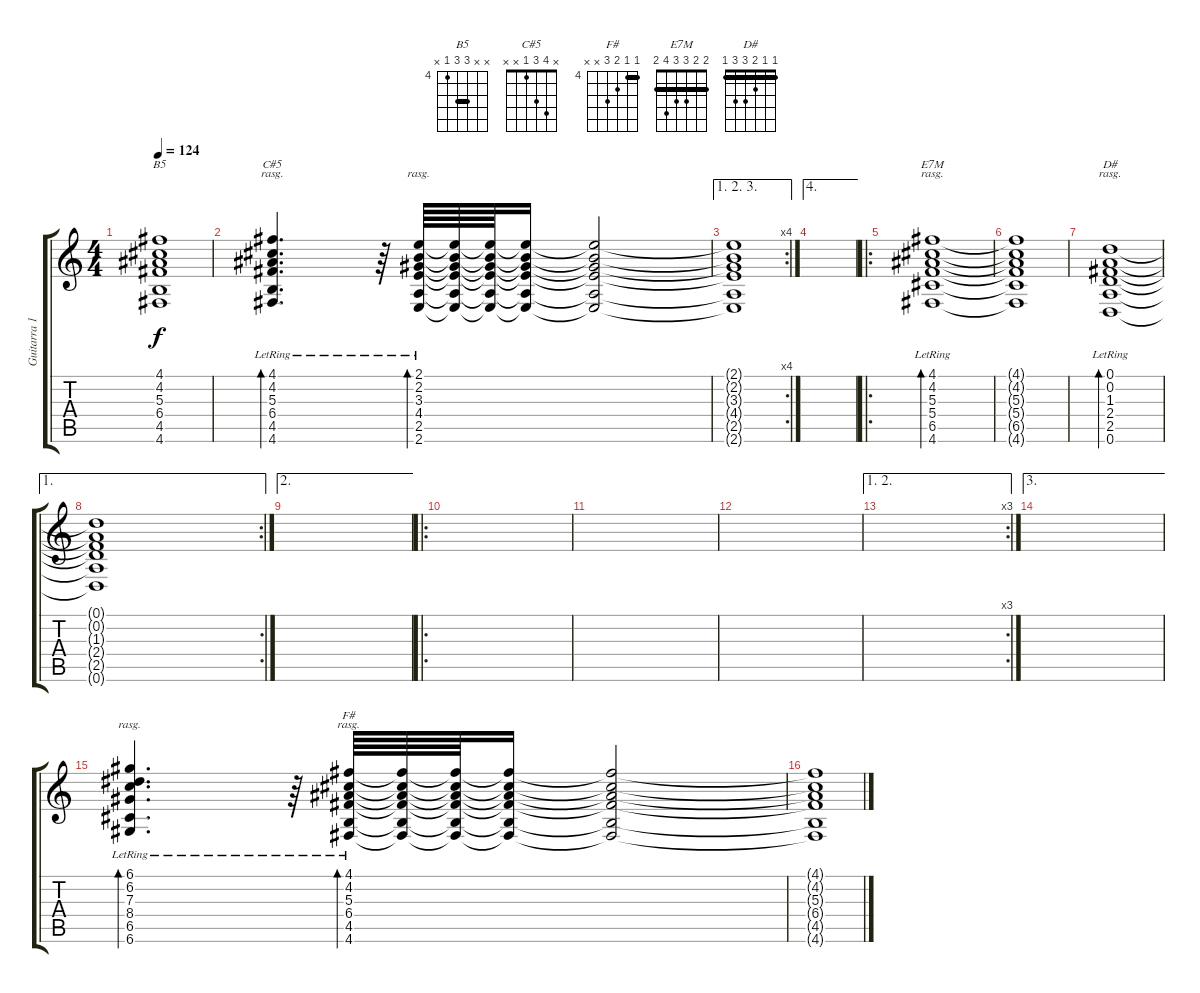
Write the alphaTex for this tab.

\track ("Guitarra 1" "Guitarra 1") {instrument electricguitarclean}
\staff {score tabs}
\tuning (D4 A3 F3 C3 G2 D2) {hide}
\chord ("B5" x x 6 6 4 x) {firstfret 4 barre 6}
\chord ("C#5" x 4 3 1 x x)
\chord ("F#" 4 4 5 6 6 4) {firstfret 4 barre 4}
\chord ("E7M" 2 2 3 3 4 2) {barre 2}
\chord ("D#" 1 1 2 3 3 1) {barre 1}
\chord ("F#" 4 4 5 6 x x) {firstfret 4 barre 4}
\ts (4 4)
\tempo 124
\clef g2
\ks c
(4.1{t} 4.2{t} 5.3{t} 6.4{t} 4.5{t} 4.6{t}).1{ch "B5" dy f} |
(4.1 4.2 5.3 6.4{lr} 4.5 4.6).4{d bd 240 ch "C#5" rasg ii} r.64 (2.1 2.2 3.3 4.4{lr} 2.5 2.6).64{bd 240 rasg ii} (2.1{t} 2.2{t} 3.3{t} 4.4{t} 2.5{t} 2.6{t}).64 (2.1{t} 2.2{t} 3.3{t} 4.4{t} 2.5{t} 2.6{t}).64 (2.1{t} 2.2{t} 3.3{t} 4.4{t} 2.5{t} 2.6{t}).16 (2.1{t} 2.2{t} 3.3{t} 4.4{t} 2.5{t} 2.6{t}).2 |
\ae (1 2 3)
\rc 4
(2.1{t} 2.2{t} 3.3{t} 4.4{t} 2.5{t} 2.6{t}).1 |
\ae 4
|
\ro
(4.1{lr} 4.2{lr} 5.3{lr} 5.4{lr} 6.5{lr} 4.6{lr}).1{bd 120 ch "E7M" rasg ii} |
(4.1{t} 4.2{t} 5.3{t} 5.4{t} 6.5{t} 4.6{t}).1 |
(0.1{lr} 0.2{lr} 1.3{lr} 2.4{lr} 2.5{lr} 0.6{lr}).1{bd 60 ch "D#" rasg ii} |
\ae 1
\rc 2
(0.1{t} 0.2{t} 1.3{t} 2.4{t} 2.5{t} 0.6{t}).1 |
\ae 2
|
\ro
|
|
|
\ae (1 2)
\rc 3
|
\ae 3
|
(6.1{lr} 6.2{lr} 7.3{lr} 8.4{lr} 6.5 6.6).4{d bd 120 rasg ii} r.64 (4.1{lr} 4.2{lr} 5.3{lr} 6.4{lr} 4.5 4.6).64{bd 120 ch "F#" rasg ii} (4.1{t} 4.2{t} 5.3{t} 6.4{t} 4.5{t} 4.6{t}).64 (4.1{t} 4.2{t} 5.3{t} 6.4{t} 4.5{t} 4.6{t}).64 (4.1{t} 4.2{t} 5.3{t} 6.4{t} 4.5{t} 4.6{t}).16 (4.1{t} 4.2{t} 5.3{t} 6.4{t} 4.5{t} 4.6{t}).2 |
(4.1{t} 4.2{t} 5.3{t} 6.4{t} 4.5{t} 4.6{t}).1
